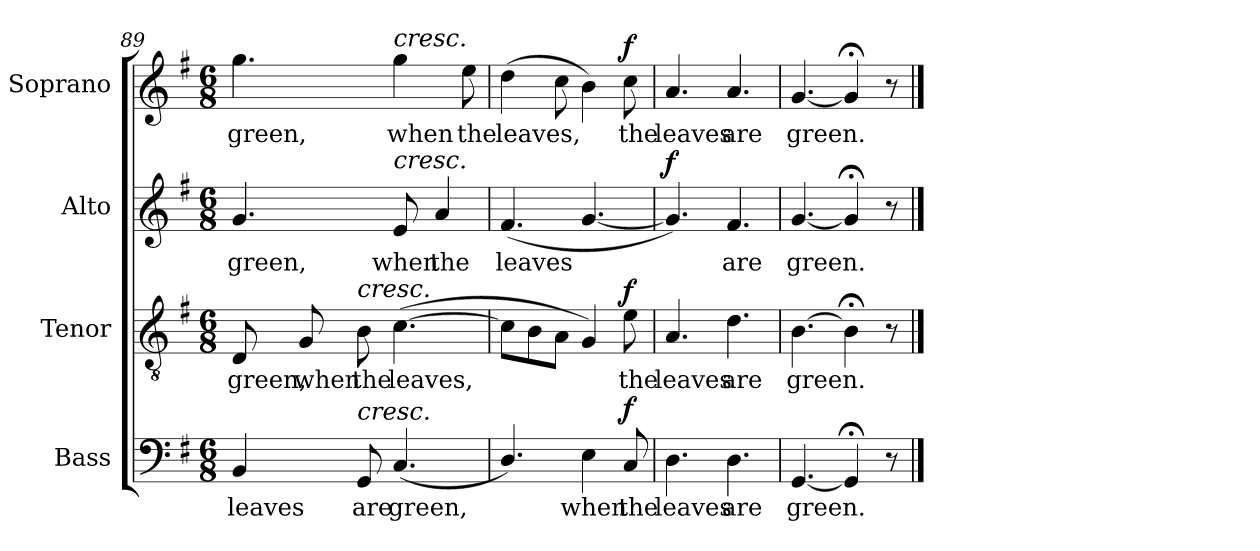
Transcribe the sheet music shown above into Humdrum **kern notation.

**kern	**text	**dynam	**kern	**text	**dynam	**kern	**text	**dynam	**kern	**text	**dynam
*part4	*part4	*part4	*part3	*part3	*part3	*part2	*part2	*part2	*part1	*part1	*part1
*staff4	*staff4	*staff4	*staff3	*staff3	*staff3	*staff2	*staff2	*staff2	*staff1	*staff1	*staff1
*I"Bass	*	*	*I"Tenor	*	*	*I"Alto	*	*	*I"Soprano	*	*
*I'B.	*	*	*I'T.	*	*	*I'A.	*	*	*I'S.	*	*
*clefF4	*	*	*clefGv2	*	*	*clefG2	*	*	*clefG2	*	*
*	*	*	*ITrd7c12	*	*	*	*	*	*	*	*
*k[f#]	*	*	*k[f#]	*	*	*k[f#]	*	*	*k[f#]	*	*
*G:	*	*	*G:	*	*	*G:	*	*	*G:	*	*
*M6/8	*	*	*M6/8	*	*	*M6/8	*	*	*M6/8	*	*
=89	=89	=89	=89	=89	=89	=89	=89	=89	=89	=89	=89
!	!LO:LY:b:color=#000000	!	!	!	!	!	!	!	!	!	!
!	!	!	!	!LO:LY:b:color=#000000	!	!	!	!	!	!	!
!	!	!	!	!	!	!	!LO:LY:b:color=#000000	!	!	!	!
!	!	!	!	!	!	!	!	!	!	!LO:LY:b:color=#000000	!
4BBi/	leaves	.	8DDi/	green,	.	4.gi/	green,	.	4.ggi\	green,	.
!	!	!	!	!LO:LY:b:color=#000000	!	!	!	!	!	!	!
.	.	.	8GGi/	when	.	.	.	.	.	.	.
!	!LO:LY:b:color=#000000	!	!	!	!	!	!	!	!	!	!
!	!	!	!LO:TX:a:i:t=cresc.	!	!	!	!	!	!	!	!
!LO:TX:a:i:t=cresc.	!	!	!	!	!	!	!	!	!	!	!
!	!	!	!	!LO:LY:b:color=#000000	!	!	!	!	!	!	!
8GGi/	are	.	8BBi\	the	.	.	.	.	.	.	.
!	!LO:LY:b:color=#000000	!	!	!	!	!	!	!	!	!	!
!	!	!	!	!LO:LY:b:color=#000000	!	!	!	!	!	!	!
!	!	!	!	!	!	!	!LO:LY:b:color=#000000	!	!	!	!
!	!	!	!	!	!	!	!	!	!LO:TX:a:i:t=cresc.	!	!
!	!	!	!	!	!	!LO:TX:a:i:t=cresc.	!	!	!	!	!
!	!	!	!	!	!	!	!	!	!	!LO:LY:b:color=#000000	!
(4.Ci/	green,	.	([4.Ci\	leaves,	.	8ei/	when	.	4ggi\	when	.
!	!	!	!	!	!	!	!LO:LY:b:color=#000000	!	!	!	!
.	.	.	.	.	.	4ai/	the	.	.	.	.
!	!	!	!	!	!	!	!	!	!	!LO:LY:b:color=#000000	!
.	.	.	.	.	.	.	.	.	8eei\	the	.
=90	=90	=90	=90	=90	=90	=90	=90	=90	=90	=90	=90
!	!	!	!	!	!	!	!LO:LY:b:color=#000000	!	!	!	!
!	!	!	!	!	!	!	!	!	!	!LO:LY:b:color=#000000	!
4.Di/)	.	.	8Ci\L]	.	.	(4.f#i/	leaves	.	(4ddi\	leaves,	.
.	.	.	8BBi\	.	.	.	.	.	.	.	.
.	.	.	8AAi\J	.	.	.	.	.	8cci\	.	.
!	!LO:LY:b:color=#000000	!	!	!	!	!	!	!	!	!	!
4Ei\	when	.	4GGi/)	.	.	[4.gi/	.	.	4bi\)	.	.
!	!LO:LY:b:color=#000000	!	!	!	!	!	!	!	!	!	!
!	!	!	!	!LO:LY:b:color=#000000	!	!	!	!	!	!	!
!	!	!	!	!	!	!	!	!	!	!LO:LY:b:color=#000000	!
8Ci/	the	f	8Ei\	the	f	.	.	.	8cci\	the	f
=91	=91	=91	=91	=91	=91	=91	=91	=91	=91	=91	=91
!	!LO:LY:b:color=#000000	!	!	!	!	!	!	!	!	!	!
!	!	!	!	!LO:LY:b:color=#000000	!	!	!	!	!	!	!
!	!	!	!	!	!	!	!	!	!	!LO:LY:b:color=#000000	!
4.Di\	leaves	.	4.AAi/	leaves	.	4.gi/])	.	f	4.ai/	leaves	.
!	!LO:LY:b:color=#000000	!	!	!	!	!	!	!	!	!	!
!	!	!	!	!LO:LY:b:color=#000000	!	!	!	!	!	!	!
!	!	!	!	!	!	!	!LO:LY:b:color=#000000	!	!	!	!
!	!	!	!	!	!	!	!	!	!	!LO:LY:b:color=#000000	!
4.Di\	are	.	4.Di\	are	.	4.f#i/	are	.	4.ai/	are	.
=92	=92	=92	=92	=92	=92	=92	=92	=92	=92	=92	=92
!	!LO:LY:b:color=#000000	!	!	!	!	!	!	!	!	!	!
!	!	!	!	!LO:LY:b:color=#000000	!	!	!	!	!	!	!
!	!	!	!	!	!	!	!LO:LY:b:color=#000000	!	!	!	!
!	!	!	!	!	!	!	!	!	!	!LO:LY:b:color=#000000	!
[4.GGi/	green.	.	[4.BBi\	green.	.	[4.gi/	green.	.	[4.gi/	green.	.
4GG;i/]	.	.	4BB;i\]	.	.	4g;i/]	.	.	4g;i/]	.	.
8r	.	.	8r	.	.	8r	.	.	8r	.	.
==	==	==	==	==	==	==	==	==	==	==	==
*-	*-	*-	*-	*-	*-	*-	*-	*-	*-	*-	*-
